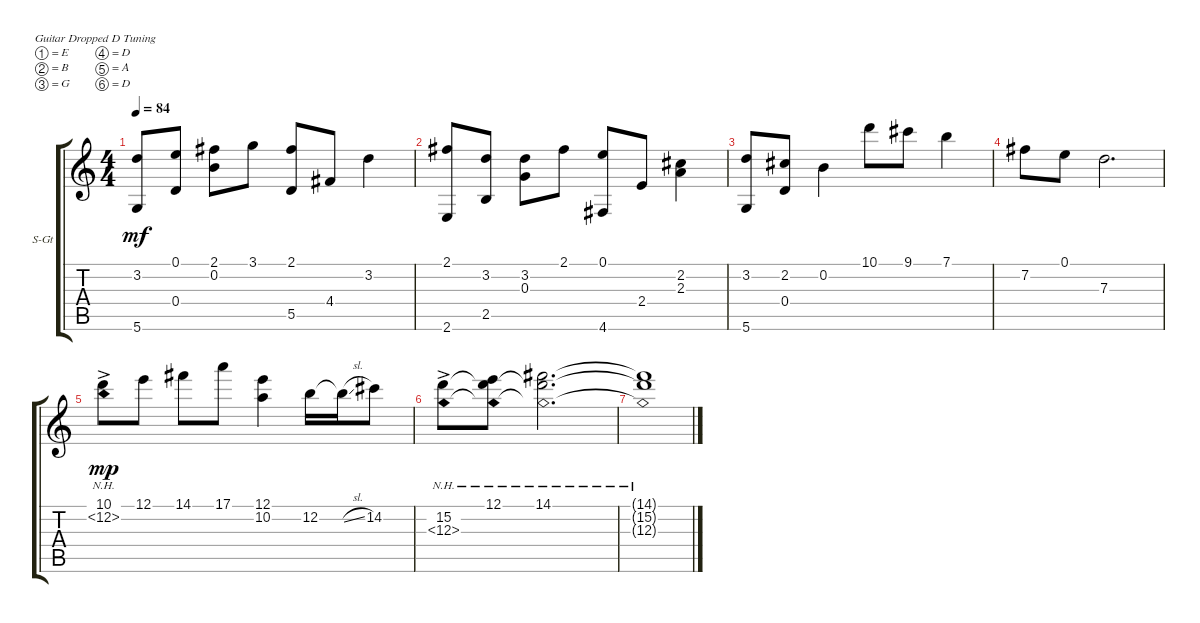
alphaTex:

\defaultSystemsLayout 4
\bracketExtendMode groupsimilarinstruments
\firstSystemTrackNameOrientation horizontal
\otherSystemsTrackNameOrientation horizontal
\track ("Steel Guitar" "S-Gt") {instrument acousticguitarsteel}
\staff {score tabs}
\tuning (E4 B3 G3 D3 A2 D2)
\ts (4 4)
\tempo 84
\clef g2
\ks c
(5.6 3.2).8{dy mf} (0.4 0.1).8 (0.2 2.1).8 3.1.8 (5.5 2.1).8 4.4.8 3.2.4 |
(2.6 2.1).8 (2.5 3.2).8 (3.2 0.3).8 2.1.8 (4.6 0.1).8 2.4.8 (2.3 2.2).4 |
(5.6 3.2).8 (0.4 2.2).8 0.2.4 10.1.8 9.1.8 7.1.4 |
7.2.8 0.1.8 7.3.2{d} |
(12.2{nh ac} 10.1).8{dy mp} 12.1.8 14.1.8 17.1.8 (10.2 12.1).4 12.2.16 12.2{sl t}.16 14.2.8 |
(12.3{nh ac} 15.2).8 (12.1 15.2{t} 12.3{nh t}).8 (14.1 15.2{t} 12.3{nh t}).2{d} |
(14.1{t} 15.2{t} 12.3{nh t}).1
